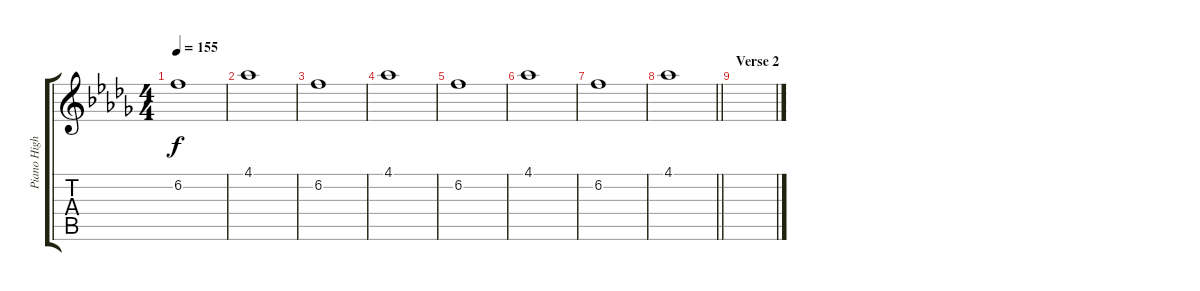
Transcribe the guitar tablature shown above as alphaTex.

\track ("Piano High" "Piano High") {instrument acousticgrandpiano}
\staff {score tabs}
\tuning (E5 B4 G4 D4 A3 E3) {hide}
\ts (4 4)
\tempo 155
\clef g2
\ks db
6.2.1{dy f} |
4.1.1 |
6.2.1 |
4.1.1 |
6.2.1 |
4.1.1 |
6.2.1 |
\barLineRight lightlight
4.1.1 |
\section ("" "Verse 2")
